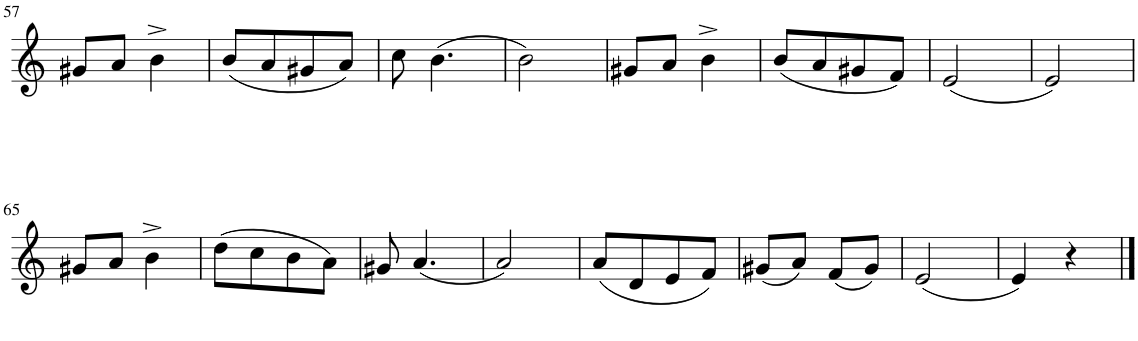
**kern
*part1
*staff1
*I"Piano
*I'Pno.
!!LO:PB:g=z
*clefG2
*k[]
*M2/4
=57
8g#X/L
8a/J
4b^\
=58
(8b/L
8a/
8g#X/
8a/J)
=59
8cc\
(4.b\
=60
2b\)
=61
8g#X/L
8a/J
4b^\
=62
(8b/L
8a/
8g#X/
8f/J)
=63
(2e/
=64
2e/)
!!LO:LB:g=z
=65
8g#X/L
8a/J
4b^\
=66
(8dd\L
8cc\
8b\
8a\J)
=67
8g#X/
(4.a/
=68
2a/)
=69
(8a/L
8d/
8e/
8f/J)
=70
(8g#X/L
8a/J)
(8f/L
8g#/J)
=71
(2e/
=72
4e/)
4r
==
*-
